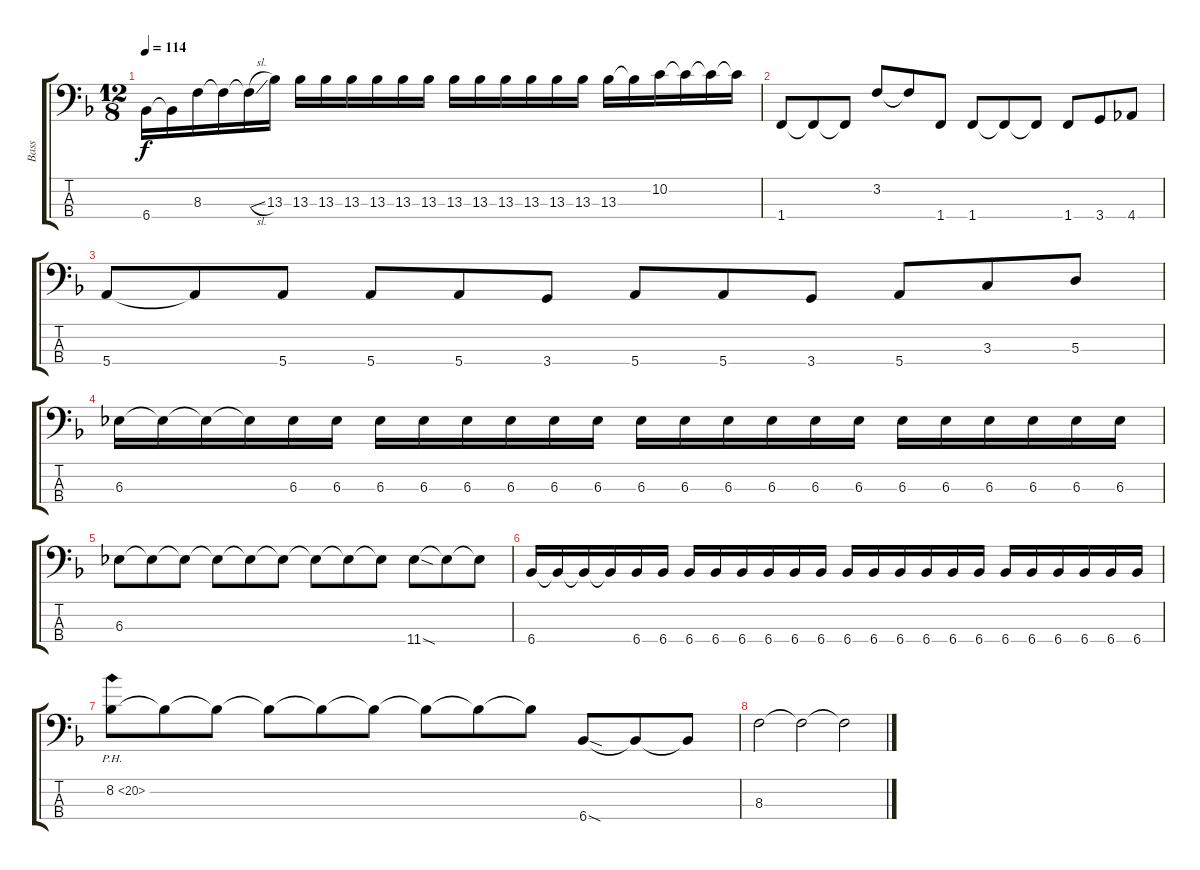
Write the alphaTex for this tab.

\track ("Bass" "Bass") {instrument electricbassfinger}
\staff {score tabs}
\tuning (G2 D2 A1 E1) {hide}
\ts (12 8)
\tempo 114
\clef f4
\ks f
6.4.16{dy f} 6.4{t}.16 8.3.16 8.3{t}.16 8.3{sl t}.16 13.3.16 13.3.16 13.3.16 13.3.16 13.3.16 13.3.16 13.3.16 13.3.16 13.3.16 13.3.16 13.3.16 13.3.16 13.3.16 13.3.16 13.3{t}.16 10.2.16 10.2{t}.16 10.2{t}.16 10.2{t}.16 |
1.4.8 1.4{t}.8 1.4{t}.8 3.2.8 3.2{t}.8 1.4.8 1.4.8 1.4{t}.8 1.4{t}.8 1.4.8 3.4.8 4.4.8 |
5.4.8 5.4{t}.8 5.4.8 5.4.8 5.4.8 3.4.8 5.4.8 5.4.8 3.4.8 5.4.8 3.3.8 5.3.8 |
6.3.16 6.3{t}.16 6.3{t}.16 6.3{t}.16 6.3.16 6.3.16 6.3.16 6.3.16 6.3.16 6.3.16 6.3.16 6.3.16 6.3.16 6.3.16 6.3.16 6.3.16 6.3.16 6.3.16 6.3.16 6.3.16 6.3.16 6.3.16 6.3.16 6.3.16 |
6.3.8 6.3{t}.8 6.3{t}.8 6.3{t}.8 6.3{t}.8 6.3{t}.8 6.3{t}.8 6.3{t}.8 6.3{t}.8 11.4{sod}.8 11.4{t}.8 11.4{t}.8 |
6.4.16 6.4{t}.16 6.4{t}.16 6.4{t}.16 6.4.16 6.4.16 6.4.16 6.4.16 6.4.16 6.4.16 6.4.16 6.4.16 6.4.16 6.4.16 6.4.16 6.4.16 6.4.16 6.4.16 6.4.16 6.4.16 6.4.16 6.4.16 6.4.16 6.4.16 |
8.2{ph 12}.8 8.2{t}.8 8.2{t}.8 8.2{t}.8 8.2{t}.8 8.2{t}.8 8.2{t}.8 8.2{t}.8 8.2{t}.8 6.4{sod}.8 6.4{t}.8 6.4{t}.8 |
8.3.2 8.3{t}.2 8.3{t}.2
